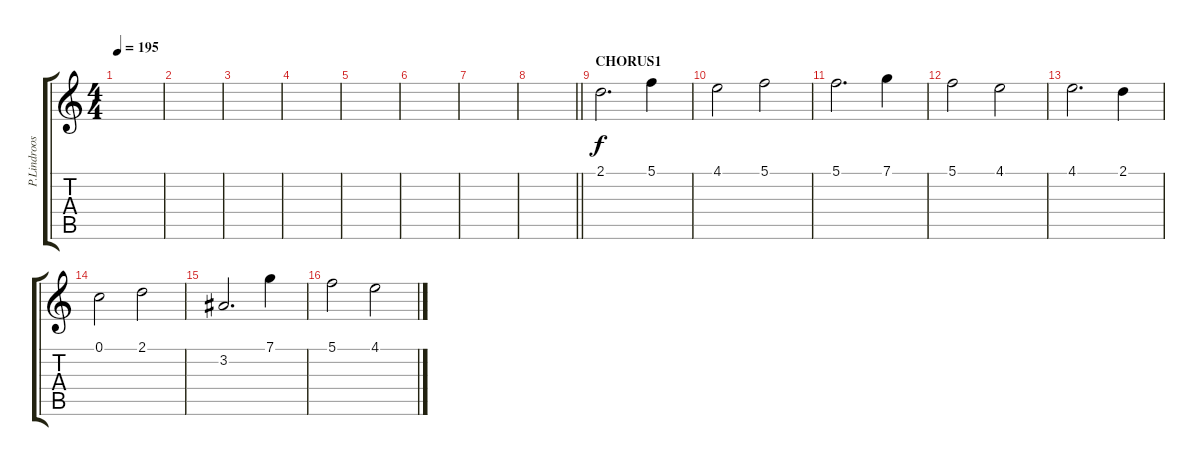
\track ("P.Lindroos solo" "P.Lindroos") {instrument distortionguitar}
\staff {score tabs}
\tuning (C4 G3 Eb3 Bb2 F2 C2) {hide}
\ts (4 4)
\tempo 195
\clef g2
\ks c
|
|
|
|
|
|
|
\barLineRight lightlight
|
\section ("" "CHORUS1")
2.1.2{d} 5.1.4 |
4.1.2 5.1.2 |
5.1.2{d} 7.1.4 |
5.1.2 4.1.2 |
4.1.2{d} 2.1.4 |
0.1.2 2.1.2 |
3.2.2{d} 7.1.4 |
5.1.2 4.1.2
